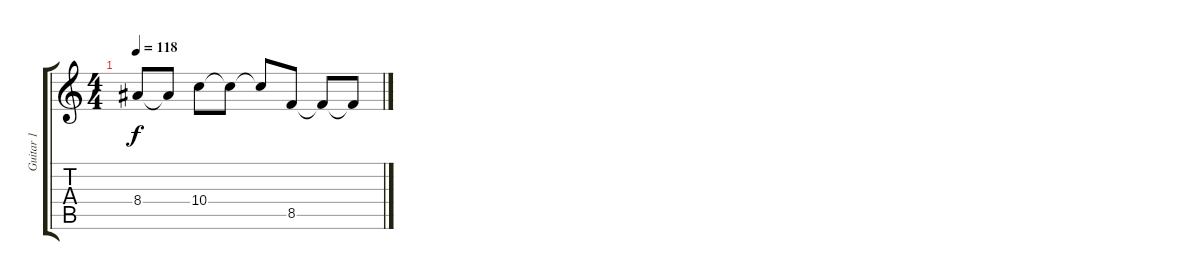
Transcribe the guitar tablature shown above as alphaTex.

\track ("Guitar 1" "Guitar 1") {instrument overdrivenguitar}
\staff {score tabs}
\tuning (E4 B3 G3 D3 A2 E2) {hide}
\ts (4 4)
\tempo 118
\clef g2
\ks c
8.4{t}.8{dy f} 8.4{t}.8 10.4.8 10.4{t}.8 10.4{t}.8 8.5.8 8.5{t}.8 8.5{t}.8
